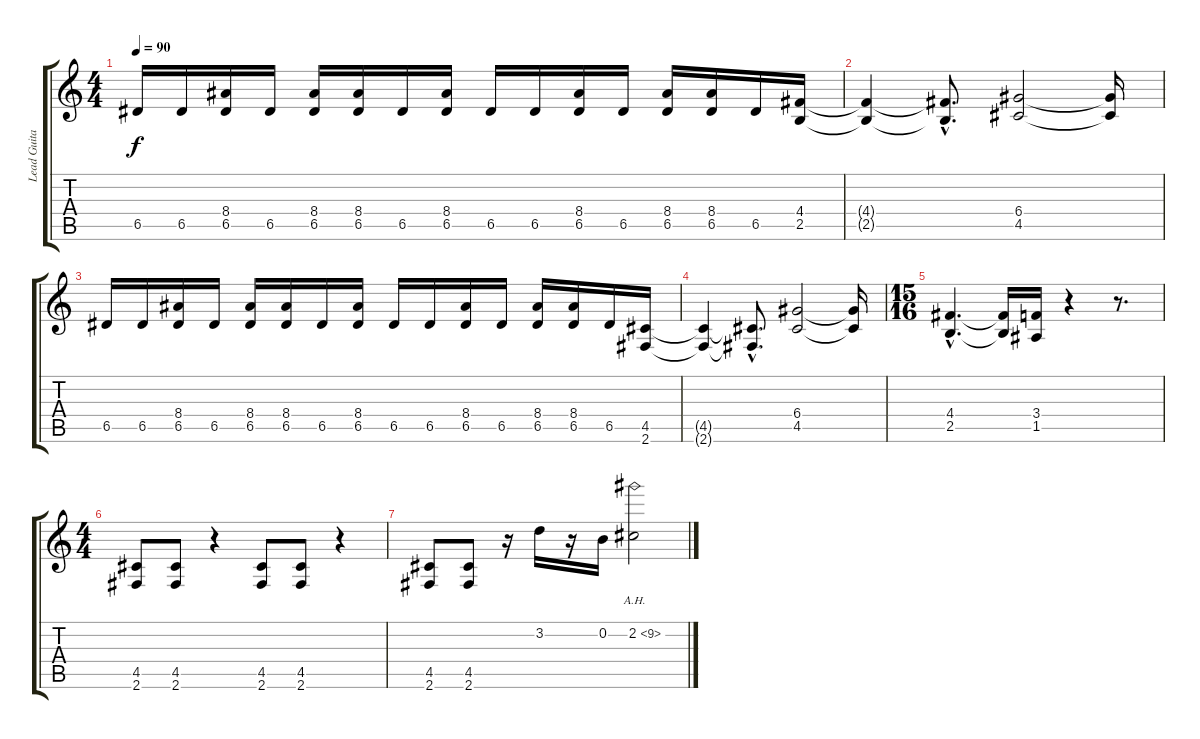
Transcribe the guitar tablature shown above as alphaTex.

\track ("Lead Guitar" "Lead Guita") {instrument distortionguitar}
\staff {score tabs}
\tuning (E4 B3 G3 D3 A2 E2) {hide}
\ts (4 4)
\tempo 90
\clef g2
\ks c
6.5.16{dy f} 6.5.16 (8.4 6.5).16 6.5.16 (8.4 6.5).16 (8.4 6.5).16 6.5.16 (8.4 6.5).16 6.5.16 6.5.16 (8.4 6.5).16 6.5.16 (8.4 6.5).16 (8.4 6.5).16 6.5.16 (4.4 2.5).16 |
(4.4{t} 2.5{t}).4 (4.4{hac t} 2.5{hac t}).8{d} (6.4 4.5).2 (6.4{t} 4.5{t}).16 |
6.5.16 6.5.16 (8.4 6.5).16 6.5.16 (8.4 6.5).16 (8.4 6.5).16 6.5.16 (8.4 6.5).16 6.5.16 6.5.16 (8.4 6.5).16 6.5.16 (8.4 6.5).16 (8.4 6.5).16 6.5.16 (4.5 2.6).16 |
(4.5{t} 2.6{t}).4 (4.5{hac t} 2.6{hac t}).8{d} (6.4 4.5).2 (6.4{t} 4.5{t}).16 |
\ts (15 16)
(4.4{hac} 2.5{hac}).4{d} (4.4{t} 2.5{t}).16 (3.4 1.5).16 r.4 r.8{d} |
\ts (4 4)
(4.5 2.6).8 (4.5 2.6).8 r.4 (4.5 2.6).8 (4.5 2.6).8 r.4 |
(4.5 2.6).8 (4.5 2.6).8 r.16 3.2.16 r.16 0.2.16 2.2{ah 7}.2
